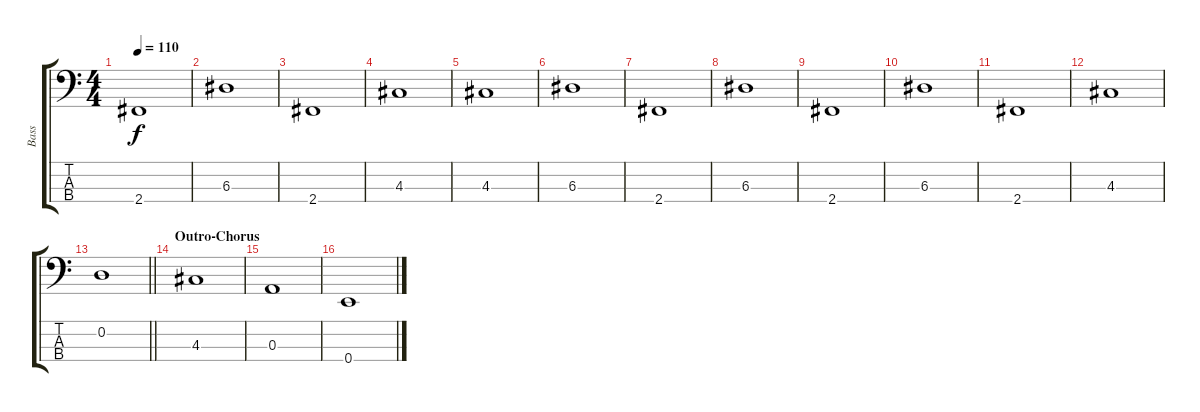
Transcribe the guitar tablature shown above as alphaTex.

\track ("Bass" "Bass") {instrument electricbassfinger}
\staff {score tabs}
\tuning (G2 D2 A1 E1) {hide}
\ts (4 4)
\tempo 110
\clef f4
\ks c
2.4.1{dy f} |
6.3.1 |
2.4.1 |
4.3.1 |
4.3.1 |
6.3.1 |
2.4.1 |
6.3.1 |
2.4.1 |
6.3.1 |
2.4.1 |
4.3.1 |
\barLineRight lightlight
0.2.1 |
\section ("" "Outro-Chorus")
4.3.1 |
0.3.1 |
0.4.1
